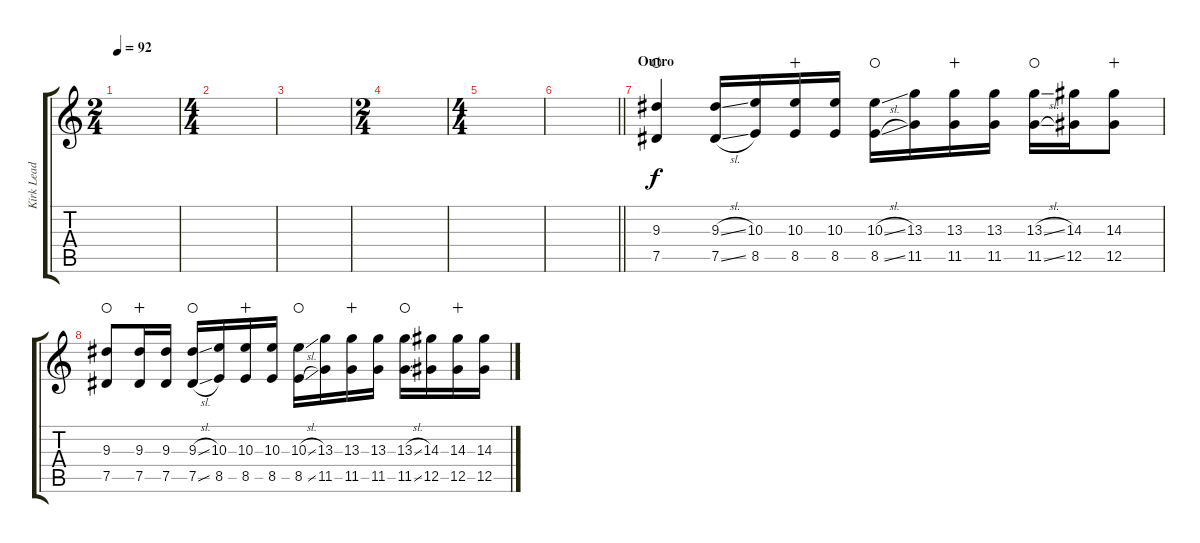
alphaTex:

\track ("Kirk Lead" "Kirk Lead") {instrument distortionguitar}
\staff {score tabs}
\tuning (Eb4 Bb3 Gb3 Db3 Ab2 Eb2) {hide}
\ts (2 4)
\tempo 92
\clef g2
\ks c
|
\ts (4 4)
|
|
\ts (2 4)
|
\ts (4 4)
|
\barLineRight lightlight
|
\section ("" "Outro")
(9.3 7.5).4{waho} (9.3{sl} 7.5{sl}).16 (10.3 8.5).16 (10.3 8.5).16{wahc} (10.3 8.5).16 (10.3{sl} 8.5{sl}).16{waho} (13.3 11.5).16 (13.3 11.5).16{wahc} (13.3 11.5).16 (13.3{sl} 11.5{sl}).16{waho} (14.3 12.5).16 (14.3 12.5).8{wahc} |
(9.3 7.5).8{waho} (9.3 7.5).16{wahc} (9.3 7.5).16 (9.3{sl} 7.5{sl}).16{waho} (10.3 8.5).16 (10.3 8.5).16{wahc} (10.3 8.5).16 (10.3{sl} 8.5{sl}).16{waho} (13.3 11.5).16 (13.3 11.5).16{wahc} (13.3 11.5).16 (13.3{sl} 11.5{sl}).16{waho} (14.3 12.5).16 (14.3 12.5).16{wahc} (14.3 12.5).16
